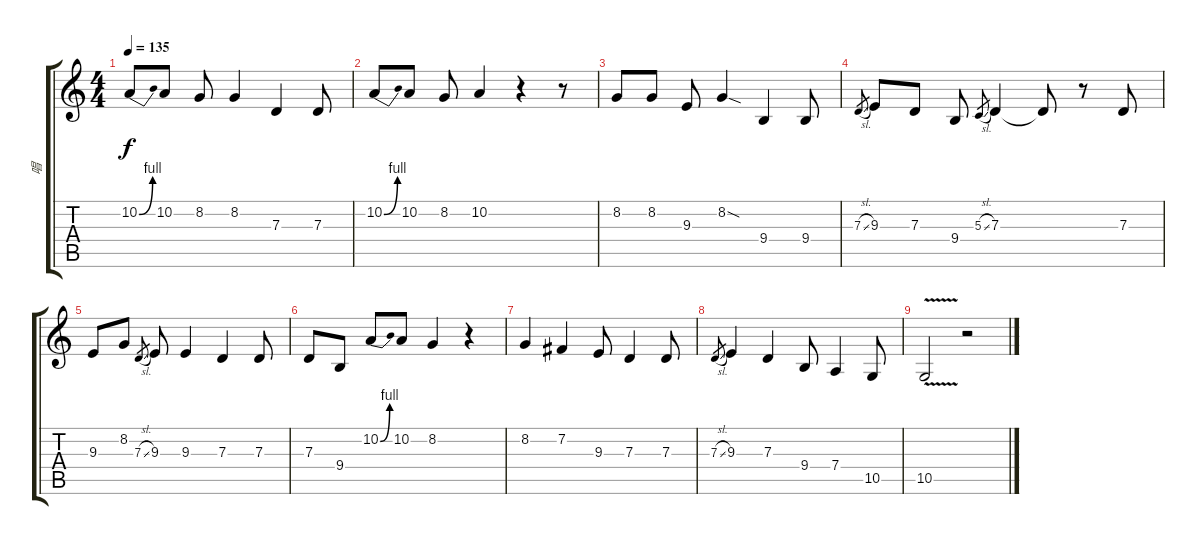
\track ("唱" "唱") {instrument tangoaccordion}
\staff {score tabs}
\tuning (E4 B3 G3 D3 A2 E2) {hide}
\ts (4 4)
\tempo 135
\clef g2
\ks c
10.2{be (bend 0 0 60 4)}.8{dy f} 10.2.8 8.2.8 8.2.4 7.3.4 7.3.8 |
10.2{be (bend 0 0 60 4)}.8 10.2.8 8.2.8 10.2.4 r.4 r.8 |
8.2.8 8.2.8 9.3.8 8.2{sod}.4 9.4.4 9.4.8 |
7.3{sl}.8{gr} 9.3.8 7.3.8 9.4.8 5.3{sl}.8{gr} 7.3.4 7.3{t}.8 r.8 7.3.8 |
9.3.8 8.2.8 7.3{sl}.8{gr} 9.3.8 9.3.4 7.3.4 7.3.8 |
7.3.8 9.4.8 10.2{be (bend 0 0 60 4)}.8 10.2.8 8.2.4 r.4 |
8.2.4 7.2.4 9.3.8 7.3.4 7.3.8 |
7.3{sl}.8{gr} 9.3.4 7.3.4 9.4.8 7.4.4 10.5.8 |
10.5{v}.2 r.2
